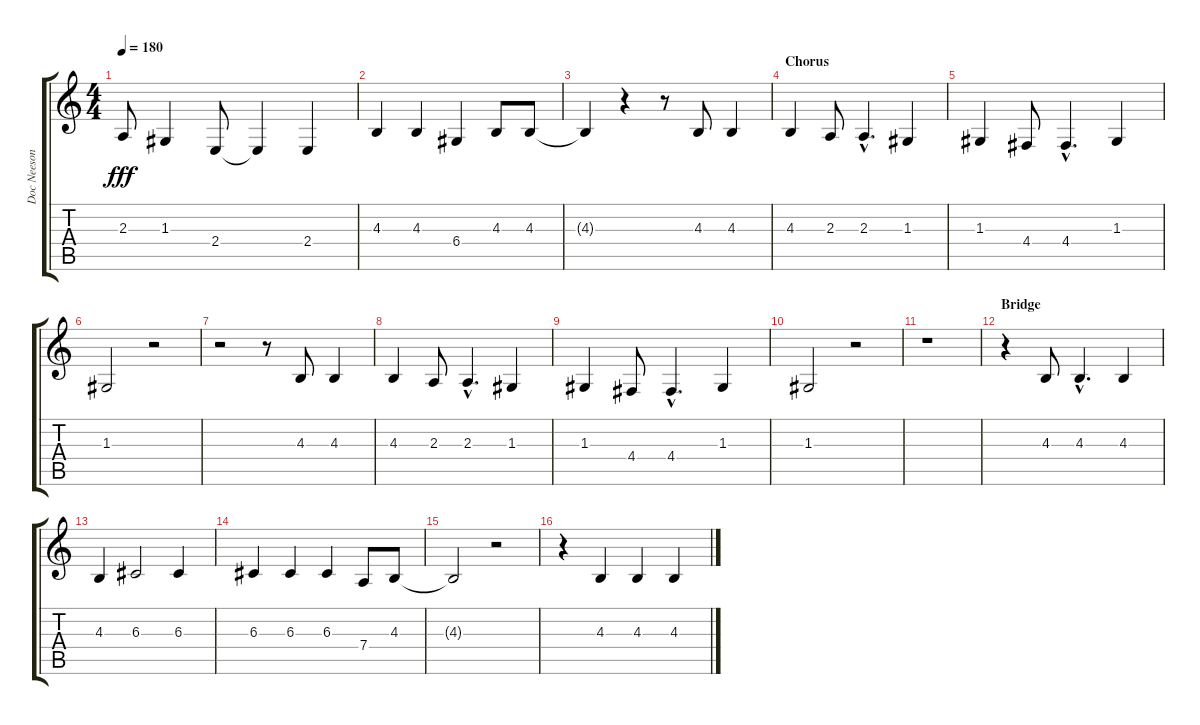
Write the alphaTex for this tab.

\track ("Doc Neeson" "Doc Neeson") {instrument altosax}
\staff {score tabs}
\tuning (E4 B3 G3 D3 A2 E2) {hide}
\ts (4 4)
\tempo 180
\clef g2
\ks c
2.3.8{dy fff} 1.3.4 2.4.8 2.4{t}.4 2.4.4 |
4.3.4 4.3.4 6.4.4 4.3.8 4.3.8 |
4.3{t}.4 r.4 r.8 4.3.8 4.3.4 |
\section ("" "Chorus")
4.3.4 2.3.8 2.3{hac}.4{d} 1.3.4 |
1.3.4 4.4.8 4.4{hac}.4{d} 1.3.4 |
1.3.2 r.2 |
r.2 r.8 4.3.8 4.3.4 |
4.3.4 2.3.8 2.3{hac}.4{d} 1.3.4 |
1.3.4 4.4.8 4.4{hac}.4{d} 1.3.4 |
1.3.2 r.2 |
r.1 |
\section ("" "Bridge")
r.4 4.3.8 4.3{hac}.4{d} 4.3.4 |
4.3.4 6.3.2 6.3.4 |
6.3.4 6.3.4 6.3.4 7.4.8 4.3.8 |
4.3{t}.2 r.2 |
r.4 4.3.4 4.3.4 4.3.4
